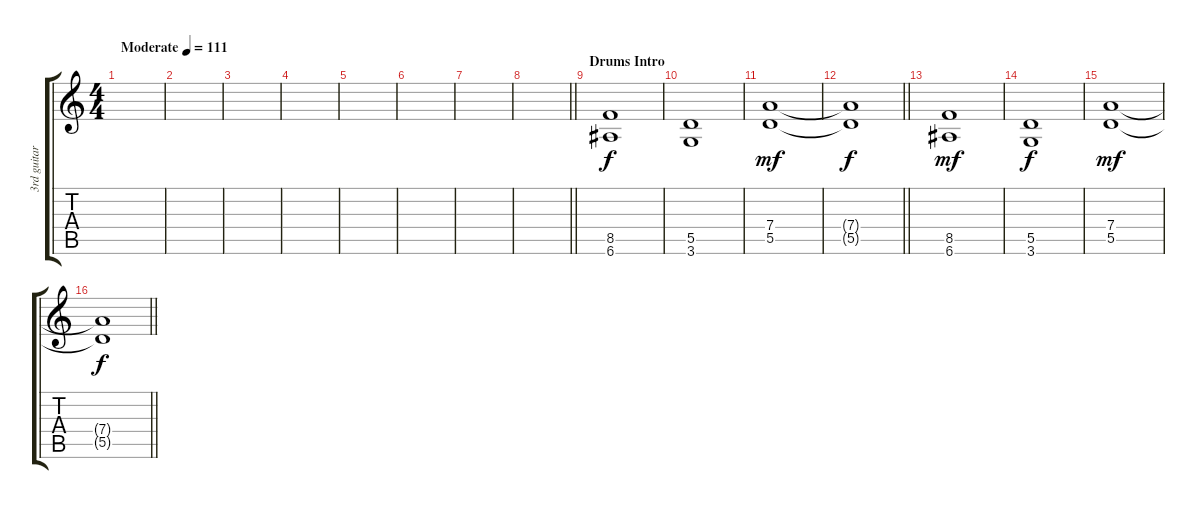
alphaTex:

\track ("3rd guitar" "3rd guitar") {instrument overdrivenguitar}
\staff {score tabs}
\tuning (E4 B3 G3 D3 A2 E2) {hide}
\ts (4 4)
\tempo (111 "Moderate")
\clef g2
\ks c
|
|
|
|
|
|
|
\barLineRight lightlight
|
\section ("" "Drums Intro")
(8.5 6.6).1 |
(5.5 3.6).1{dy f} |
(7.4 5.5).1{dy mf} |
\barLineRight lightlight
(7.4{t} 5.5{t}).1{dy f} |
(8.5 6.6).1{dy mf} |
(5.5 3.6).1{dy f} |
(7.4 5.5).1{dy mf} |
\barLineRight lightlight
(7.4{t} 5.5{t}).1{dy f}
